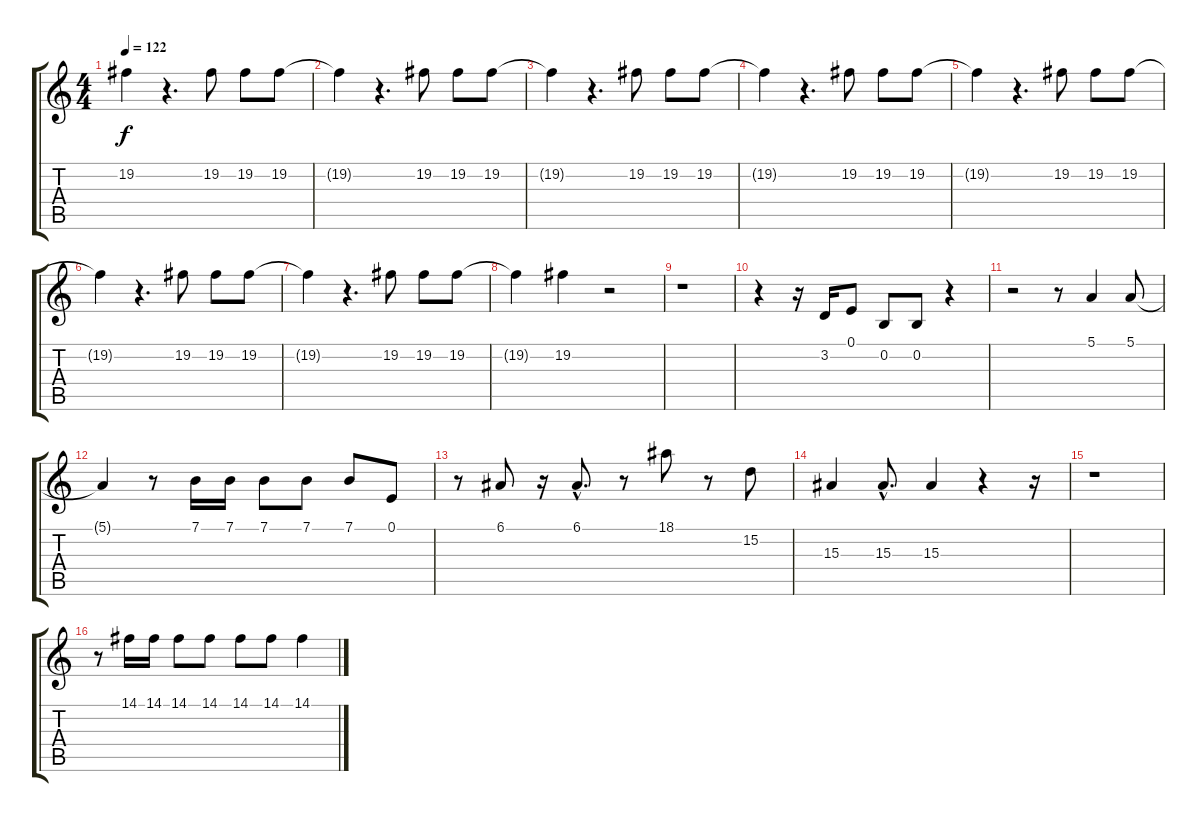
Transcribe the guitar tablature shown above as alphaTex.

\track "" {instrument synthvoice}
\staff {score tabs}
\tuning (E4 B3 G3 D3 A2 E2) {hide}
\ts (4 4)
\tempo 122
\clef g2
\ks c
19.2{t}.4{dy f} r.4{d} 19.2.8 19.2.8 19.2.8 |
19.2{t}.4 r.4{d} 19.2.8 19.2.8 19.2.8 |
19.2{t}.4 r.4{d} 19.2.8 19.2.8 19.2.8 |
19.2{t}.4 r.4{d} 19.2.8 19.2.8 19.2.8 |
19.2{t}.4 r.4{d} 19.2.8 19.2.8 19.2.8 |
19.2{t}.4 r.4{d} 19.2.8 19.2.8 19.2.8 |
19.2{t}.4 r.4{d} 19.2.8 19.2.8 19.2.8 |
19.2{t}.4 19.2.4 r.2 |
r.1 |
r.4 r.16 3.2.16 0.1.8 0.2.8 0.2.8 r.4 |
r.2 r.8 5.1.4 5.1.8 |
5.1{t}.4 r.8 7.1.16 7.1.16 7.1.8 7.1.8 7.1.8 0.1.8 |
r.8 6.1.8 r.16 6.1{hac}.8{d} r.8 18.1.8 r.8 15.2.8 |
15.3.4 15.3{hac}.8{d} 15.3.4 r.4 r.16 |
r.1 |
r.8 14.1.16 14.1.16 14.1.8 14.1.8 14.1.8 14.1.8 14.1.4
